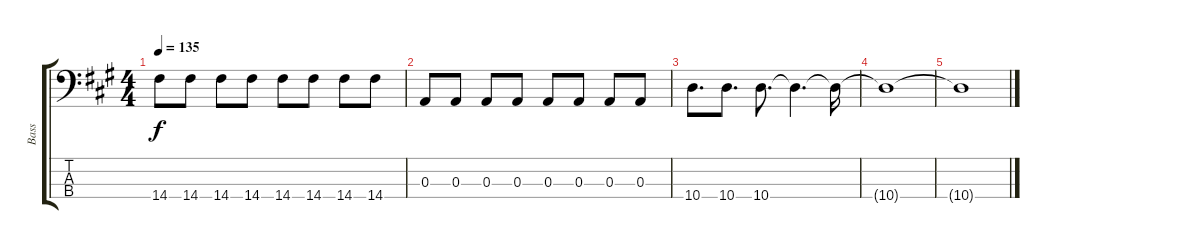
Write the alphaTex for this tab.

\track ("Bass" "Bass") {instrument electricbassfinger}
\staff {score tabs}
\tuning (G2 D2 A1 E1) {hide}
\ts (4 4)
\tempo 135
\clef f4
\ks a
14.4.8{dy f} 14.4.8 14.4.8 14.4.8 14.4.8 14.4.8 14.4.8 14.4.8 |
0.3.8 0.3.8 0.3.8 0.3.8 0.3.8 0.3.8 0.3.8 0.3.8 |
10.4.8{d} 10.4.8{d} 10.4.8{d} 10.4{t}.4{d} 10.4{t}.16 |
10.4{t}.1 |
10.4{t}.1
